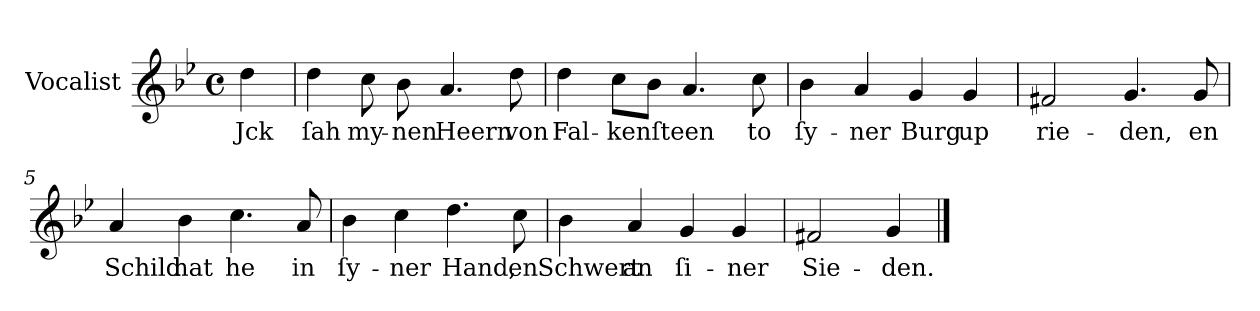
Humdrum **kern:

**kern	**text
*part1	*part1
*staff1	*staff1
*I"Vocalist	*
*k[b-e-]	*
*g:	*
*M4/4	*
*met(c)	*
=	=
4dd	Jck
=1	=1
4dd	ſah
8cc	my-
8b-	-nen
4.a	Heern
8dd	von
=2	=2
4dd	Fal-
8ccL	-kenſteen
8b-J	.
4.a	.
8cc	to
=3	=3
4b-	ſy-
4a	-ner
4g	Burg
4g	up
=4	=4
2f#X	rie-
4.g	-den,
8g	en
=5	=5
4a	Schild
4b-	hat
4.cc	he
8a	in
=6	=6
4b-	ſy-
4cc	-ner
4.dd	Hand,
8cc	en
=7	=7
4b-	Schwert
4a	an
4g	ſi-
4g	-ner
=8	=8
2f#X	Sie-
4g	-den.
==	==
*-	*-
